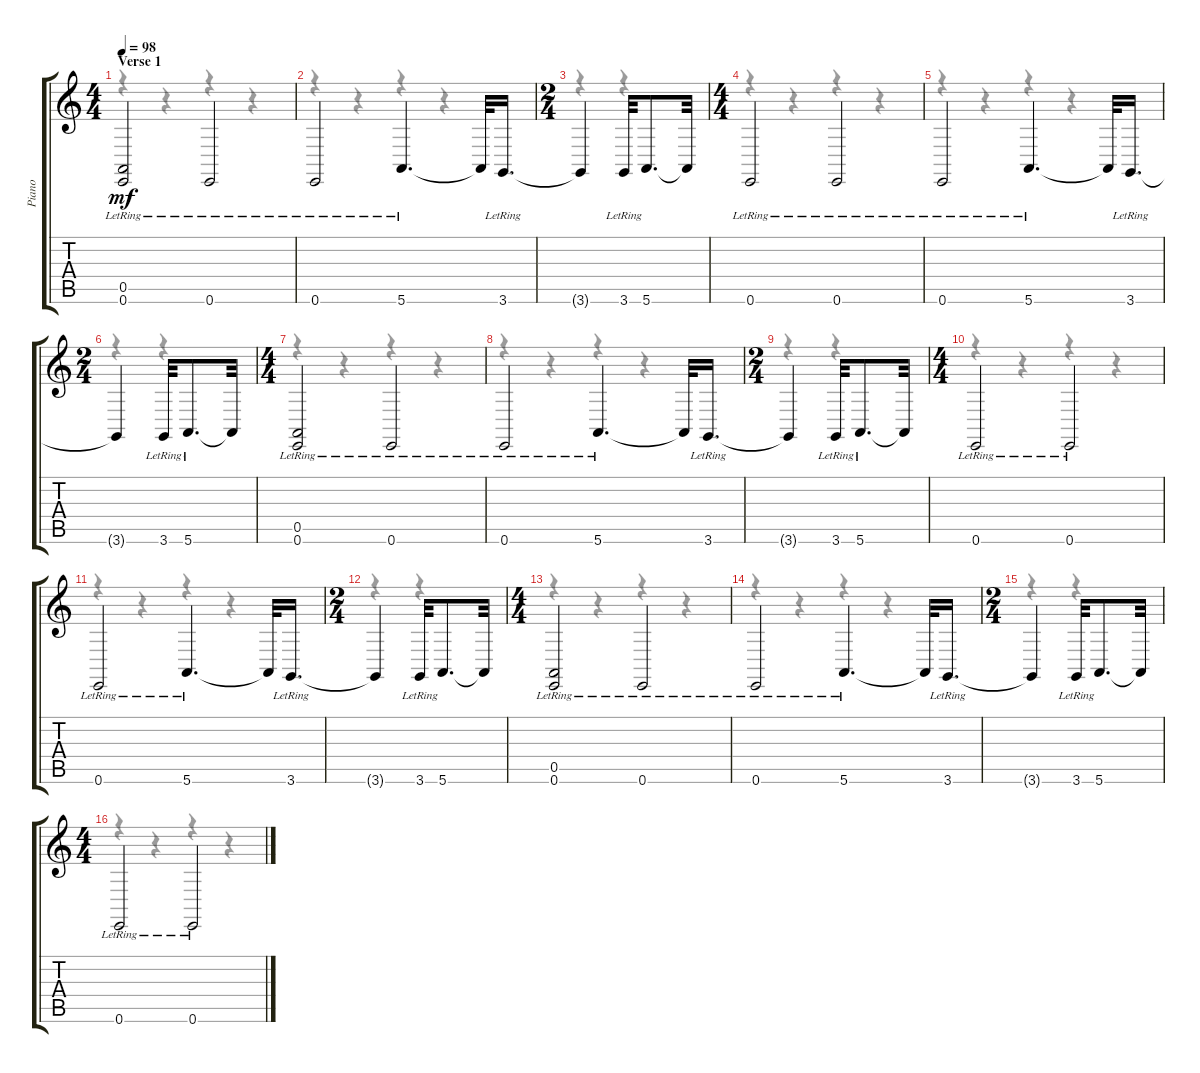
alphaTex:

\track ("Piano" "Piano") {instrument acousticgrandpiano}
\staff {score tabs}
\tuning (E4 B3 G3 D3 A2 E2) {hide}
\voice
\ts (4 4)
\section ("" "Verse 1")
\tempo 98
\clef g2
\ks c
(0.5{t} 0.6{lr}).2{dy mf} 0.6{lr}.2 |
0.6{lr}.2 5.6{lr}.4{d} 5.6{t}.32 3.6{lr}.16{d} |
\ts (2 4)
3.6{t}.4 3.6{lr}.32 5.6{lr}.8{d} 5.6{t}.32 |
\ts (4 4)
0.6{lr}.2 0.6{lr}.2 |
0.6{lr}.2 5.6{lr}.4{d} 5.6{t}.32 3.6{lr}.16{d} |
\ts (2 4)
3.6{t}.4 3.6{lr}.32 5.6{lr}.8{d} 5.6{t}.32 |
\ts (4 4)
(0.5 0.6{lr}).2 0.6{lr}.2 |
0.6{lr}.2 5.6{lr}.4{d} 5.6{t}.32 3.6{lr}.16{d} |
\ts (2 4)
3.6{t}.4 3.6{lr}.32 5.6{lr}.8{d} 5.6{t}.32 |
\ts (4 4)
0.6{lr}.2 0.6{lr}.2 |
0.6{lr}.2 5.6{lr}.4{d} 5.6{t}.32 3.6{lr}.16{d} |
\ts (2 4)
3.6{t}.4 3.6{lr}.32 5.6{lr}.8{d} 5.6{t}.32 |
\ts (4 4)
(0.5 0.6{lr}).2 0.6{lr}.2 |
0.6{lr}.2 5.6{lr}.4{d} 5.6{t}.32 3.6{lr}.16{d} |
\ts (2 4)
3.6{t}.4 3.6{lr}.32 5.6{lr}.8{d} 5.6{t}.32 |
\ts (4 4)
0.6{lr}.2 0.6{lr}.2
\voice
\clef g2
\ottava regular
\simile none
\ks c
r.4{dy f} r.4 r.4 r.4 |
r.4 r.4 r.4 r.4 |
r.4 r.4 |
r.4 r.4 r.4 r.4 |
r.4 r.4 r.4 r.4 |
r.4 r.4 |
r.4 r.4 r.4 r.4 |
r.4 r.4 r.4 r.4 |
r.4 r.4 |
r.4 r.4 r.4 r.4 |
r.4 r.4 r.4 r.4 |
r.4 r.4 |
r.4 r.4 r.4 r.4 |
r.4 r.4 r.4 r.4 |
r.4 r.4 |
r.4 r.4 r.4 r.4
